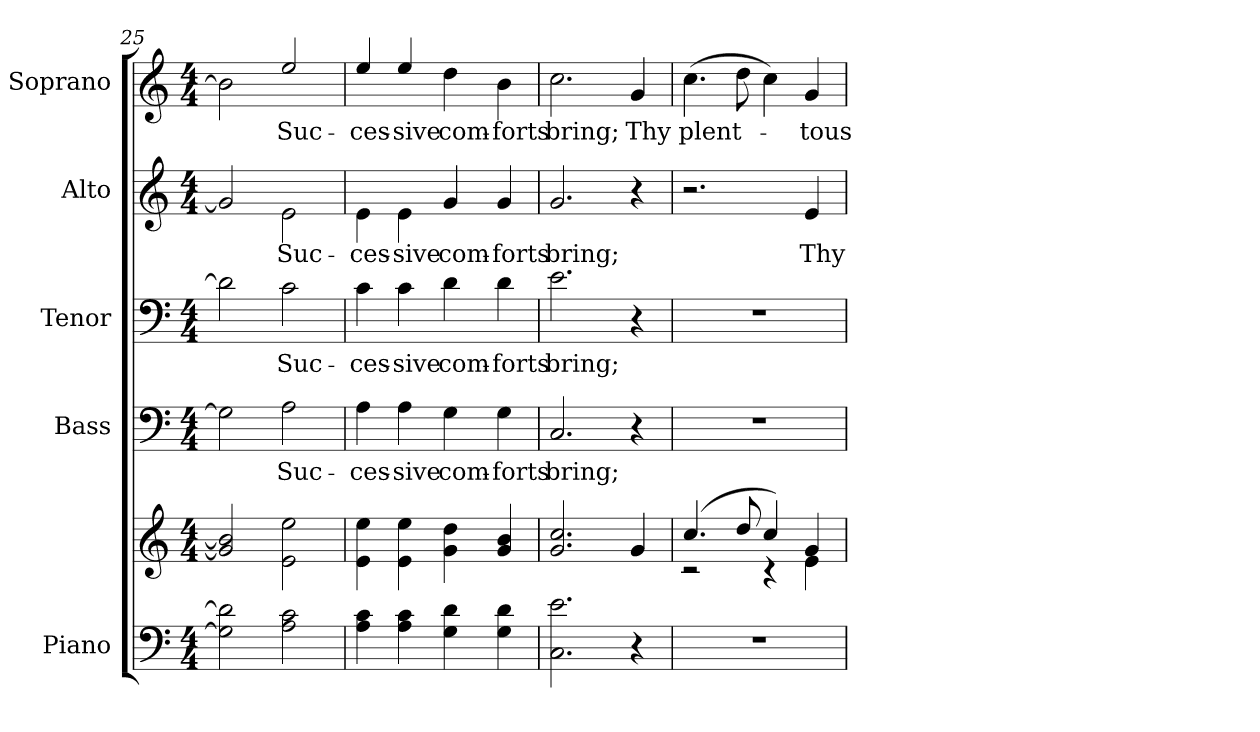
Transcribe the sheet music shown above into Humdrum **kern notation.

**kern	**kern	**kern	**text	**kern	**text	**kern	**text	**kern	**text
*part5	*part5	*part4	*part4	*part3	*part3	*part2	*part2	*part1	*part1
*staff6	*staff5	*staff4	*staff4	*staff3	*staff3	*staff2	*staff2	*staff1	*staff1
*I"Piano	*	*I"Bass	*	*I"Tenor	*	*I"Alto	*	*I"Soprano	*
*I'Pno.	*	*I'B.	*	*I'T.	*	*I'A.	*	*I'S.	*
*clefF4	*clefG2	*clefF4	*	*clefF4	*	*clefG2	*	*clefG2	*
*k[]	*k[]	*k[]	*	*k[]	*	*k[]	*	*k[]	*
*C:	*C:	*C:	*	*C:	*	*C:	*	*C:	*
*M4/4	*M4/4	*M4/4	*	*M4/4	*	*M4/4	*	*M4/4	*
=25	=25	=25	=25	=25	=25	=25	=25	=25	=25
2Gi\] 2di]	2gi/] 2bi]	2Gi\]	.	2di\]	.	2gi/]	.	2bi\]	.
!	!	!	!LO:LY:b:color=#000000	!	!	!	!	!	!
!	!	!	!	!	!LO:LY:b:color=#000000	!	!	!	!
!	!	!	!	!	!	!	!LO:LY:b:color=#000000	!	!
!	!	!	!	!	!	!	!	!	!LO:LY:b:color=#000000
2Ai\ 2ci	2ei\ 2eei	2Ai\	Suc-	2ci\	Suc-	2ei\	Suc-	2eei/	Suc-
=26	=26	=26	=26	=26	=26	=26	=26	=26	=26
!	!	!	!LO:LY:b:color=#000000	!	!	!	!	!	!
!	!	!	!	!	!LO:LY:b:color=#000000	!	!	!	!
!	!	!	!	!	!	!	!LO:LY:b:color=#000000	!	!
!	!	!	!	!	!	!	!	!	!LO:LY:b:color=#000000
4Ai\ 4ci	4ei\ 4eei	4Ai\	-ces-	4ci\	-ces-	4ei\	-ces-	4eei/	-ces-
!	!	!	!LO:LY:b:color=#000000	!	!	!	!	!	!
!	!	!	!	!	!LO:LY:b:color=#000000	!	!	!	!
!	!	!	!	!	!	!	!LO:LY:b:color=#000000	!	!
!	!	!	!	!	!	!	!	!	!LO:LY:b:color=#000000
4Ai\ 4ci	4ei\ 4eei	4Ai\	-sive	4ci\	-sive	4ei\	-sive	4eei/	-sive
!	!	!	!LO:LY:b:color=#000000	!	!	!	!	!	!
!	!	!	!	!	!LO:LY:b:color=#000000	!	!	!	!
!	!	!	!	!	!	!	!LO:LY:b:color=#000000	!	!
!	!	!	!	!	!	!	!	!	!LO:LY:b:color=#000000
4Gi\ 4di	4gi\ 4ddi	4Gi\	com-	4di\	com-	4gi/	com-	4ddi\	com-
!	!	!	!LO:LY:b:color=#000000	!	!	!	!	!	!
!	!	!	!	!	!LO:LY:b:color=#000000	!	!	!	!
!	!	!	!	!	!	!	!LO:LY:b:color=#000000	!	!
!	!	!	!	!	!	!	!	!	!LO:LY:b:color=#000000
4Gi\ 4di	4gi/ 4bi	4Gi\	-forts	4di\	-forts	4gi/	-forts	4bi\	-forts
=27	=27	=27	=27	=27	=27	=27	=27	=27	=27
!	!	!	!LO:LY:b:color=#000000	!	!	!	!	!	!
!	!	!	!	!	!LO:LY:b:color=#000000	!	!	!	!
!	!	!	!	!	!	!	!LO:LY:b:color=#000000	!	!
!	!	!	!	!	!	!	!	!	!LO:LY:b:color=#000000
2.Ci\ 2.ei	2.gi/ 2.cci	2.Ci/	bring;	2.ei\	bring;	2.gi/	bring;	2.cci\	bring;
!	!	!	!	!	!	!	!	!	!LO:LY:b:color=#000000
4r	4gi/	4r	.	4r	.	4r	.	4gi/	Thy
=28	=28	=28	=28	=28	=28	=28	=28	=28	=28
*	*^	*	*	*	*	*	*	*	*
!	!	!	!	!	!	!	!	!	!	!LO:LY:b:color=#000000
1r	(4.cci/	2r	1r	.	1r	.	2.r	.	(4.cci\	plent-
.	8ddi/	.	.	.	.	.	.	.	8ddi\	.
.	4cci/)	4r	.	.	.	.	.	.	4cci\)	.
!	!	!	!	!	!	!	!	!LO:LY:b:color=#000000	!	!
!	!	!	!	!	!	!	!	!	!	!LO:LY:b:color=#000000
.	4gi/	4ei\	.	.	.	.	4ei/	Thy	4gi/	-tous
*	*v	*v	*	*	*	*	*	*	*	*
=	=	=	=	=	=	=	=	=	=
*-	*-	*-	*-	*-	*-	*-	*-	*-	*-
